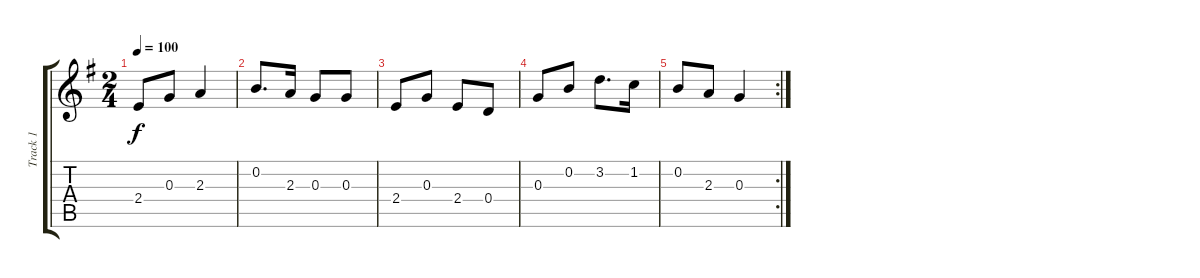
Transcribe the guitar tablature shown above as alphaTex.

\track ("Track 1" "Track 1") {instrument acousticguitarnylon}
\staff {score tabs}
\tuning (E4 B3 G3 D3 A2 E2) {hide}
\ts (2 4)
\tempo 100
\clef g2
\ks g
2.4.8{dy f} 0.3.8 2.3.4 |
0.2.8{d} 2.3.16 0.3.8 0.3.8 |
2.4.8 0.3.8 2.4.8 0.4.8 |
0.3.8 0.2.8 3.2.8{d} 1.2.16 |
\rc 2
0.2.8 2.3.8 0.3.4
